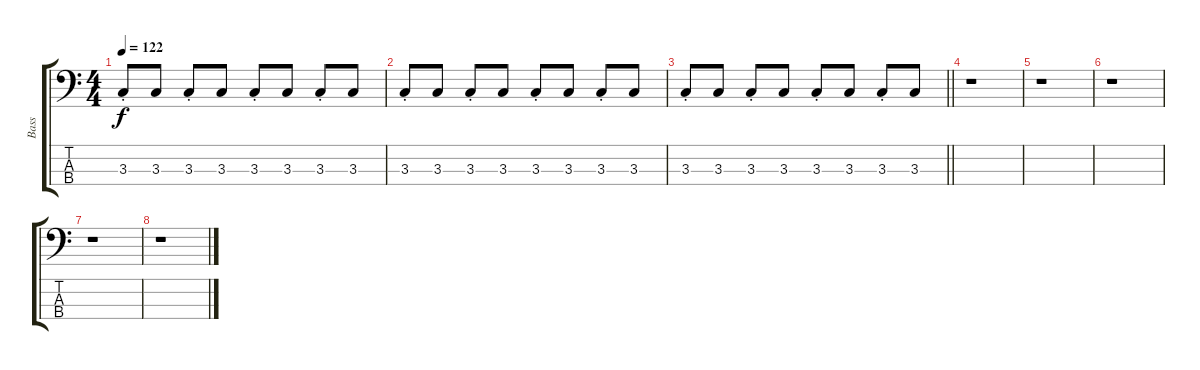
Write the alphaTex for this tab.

\track ("Bass" "Bass") {instrument electricbassfinger}
\staff {score tabs}
\tuning (G2 D2 A1 E1) {hide}
\ts (4 4)
\tempo 122
\clef f4
\ks c
3.3{st}.8{dy f} 3.3.8 3.3{st}.8 3.3.8 3.3{st}.8 3.3.8 3.3{st}.8 3.3.8 |
3.3{st}.8 3.3.8 3.3{st}.8 3.3.8 3.3{st}.8 3.3.8 3.3{st}.8 3.3.8 |
\barLineRight lightlight
3.3{st}.8 3.3.8 3.3{st}.8 3.3.8 3.3{st}.8 3.3.8 3.3{st}.8 3.3.8 |
r.1 |
r.1 |
r.1 |
r.1 |
r.1
